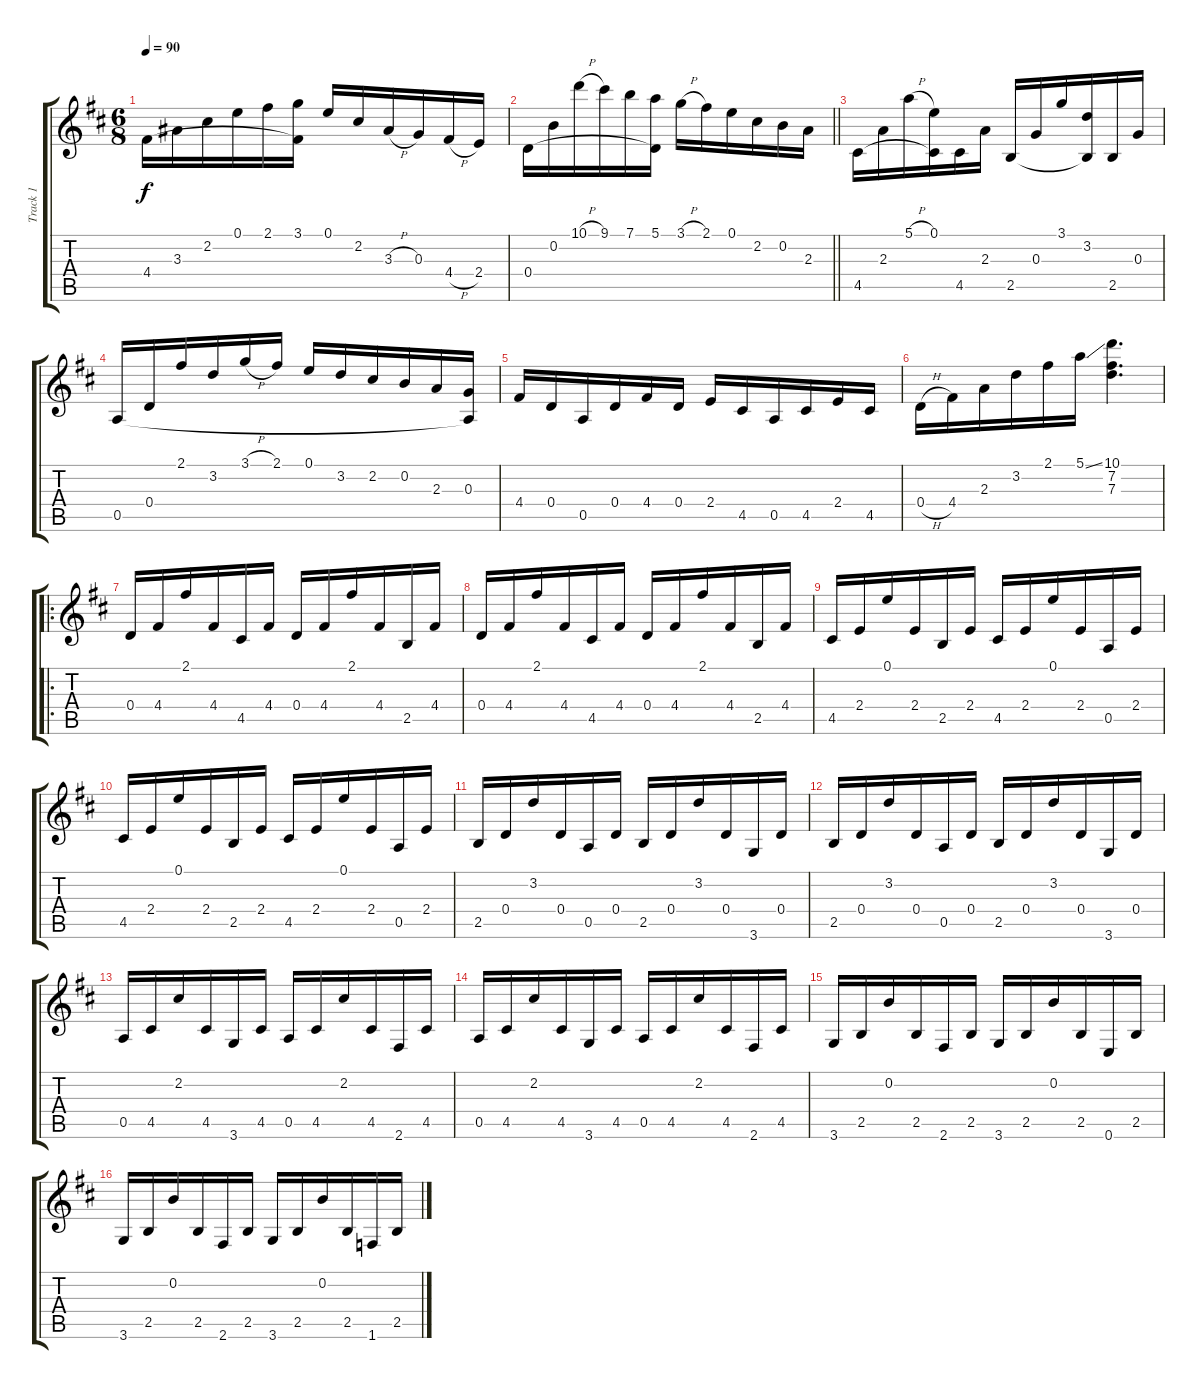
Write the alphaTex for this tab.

\track ("Track 1" "Track 1") {instrument acousticguitarnylon}
\staff {score tabs}
\tuning (E4 B3 G3 D3 A2 E2) {hide}
\ts (6 8)
\tempo 90
\clef g2
\ks d
4.4.16{dy f} 3.3.16 2.2.16 0.1.16 2.1.16 (3.1 4.4{t}).16 0.1.16 2.2.16 3.3{h}.16 0.3.16 4.4{h}.16 2.4.16 |
\barLineRight lightlight
0.4.16 0.2.16 10.1{h}.16 9.1.16 7.1.16 (5.1 0.4{t}).16 3.1{h}.16 2.1.16 0.1.16 2.2.16 0.2.16 2.3.16 |
4.5.16 2.3.16 5.1{h}.16 (0.1 4.5{t}).16 4.5.16 2.3.16 2.5.16 0.3.16 3.1.16 (3.2 2.5{t}).16 2.5.16 0.3.16 |
0.5.16 0.4.16 2.1.16 3.2.16 3.1{h}.16 2.1.16 0.1.16 3.2.16 2.2.16 0.2.16 2.3.16 (0.3 0.5{t}).16 |
4.4.16 0.4.16 0.5.16 0.4.16 4.4.16 0.4.16 2.4.16 4.5.16 0.5.16 4.5.16 2.4.16 4.5.16 |
0.4{h}.16 4.4.16 2.3.16 3.2.16 2.1.16 5.1{ss}.16 (10.1 7.2 7.3).4{d} |
\ro
0.4.16 4.4.16 2.1.16 4.4.16 4.5.16 4.4.16 0.4.16 4.4.16 2.1.16 4.4.16 2.5.16 4.4.16 |
0.4.16 4.4.16 2.1.16 4.4.16 4.5.16 4.4.16 0.4.16 4.4.16 2.1.16 4.4.16 2.5.16 4.4.16 |
4.5.16 2.4.16 0.1.16 2.4.16 2.5.16 2.4.16 4.5.16 2.4.16 0.1.16 2.4.16 0.5.16 2.4.16 |
4.5.16 2.4.16 0.1.16 2.4.16 2.5.16 2.4.16 4.5.16 2.4.16 0.1.16 2.4.16 0.5.16 2.4.16 |
2.5.16 0.4.16 3.2.16 0.4.16 0.5.16 0.4.16 2.5.16 0.4.16 3.2.16 0.4.16 3.6.16 0.4.16 |
2.5.16 0.4.16 3.2.16 0.4.16 0.5.16 0.4.16 2.5.16 0.4.16 3.2.16 0.4.16 3.6.16 0.4.16 |
0.5.16 4.5.16 2.2.16 4.5.16 3.6.16 4.5.16 0.5.16 4.5.16 2.2.16 4.5.16 2.6.16 4.5.16 |
0.5.16 4.5.16 2.2.16 4.5.16 3.6.16 4.5.16 0.5.16 4.5.16 2.2.16 4.5.16 2.6.16 4.5.16 |
3.6.16 2.5.16 0.2.16 2.5.16 2.6.16 2.5.16 3.6.16 2.5.16 0.2.16 2.5.16 0.6.16 2.5.16 |
3.6.16 2.5.16 0.2.16 2.5.16 2.6.16 2.5.16 3.6.16 2.5.16 0.2.16 2.5.16 1.6{ss}.16 2.5.16
